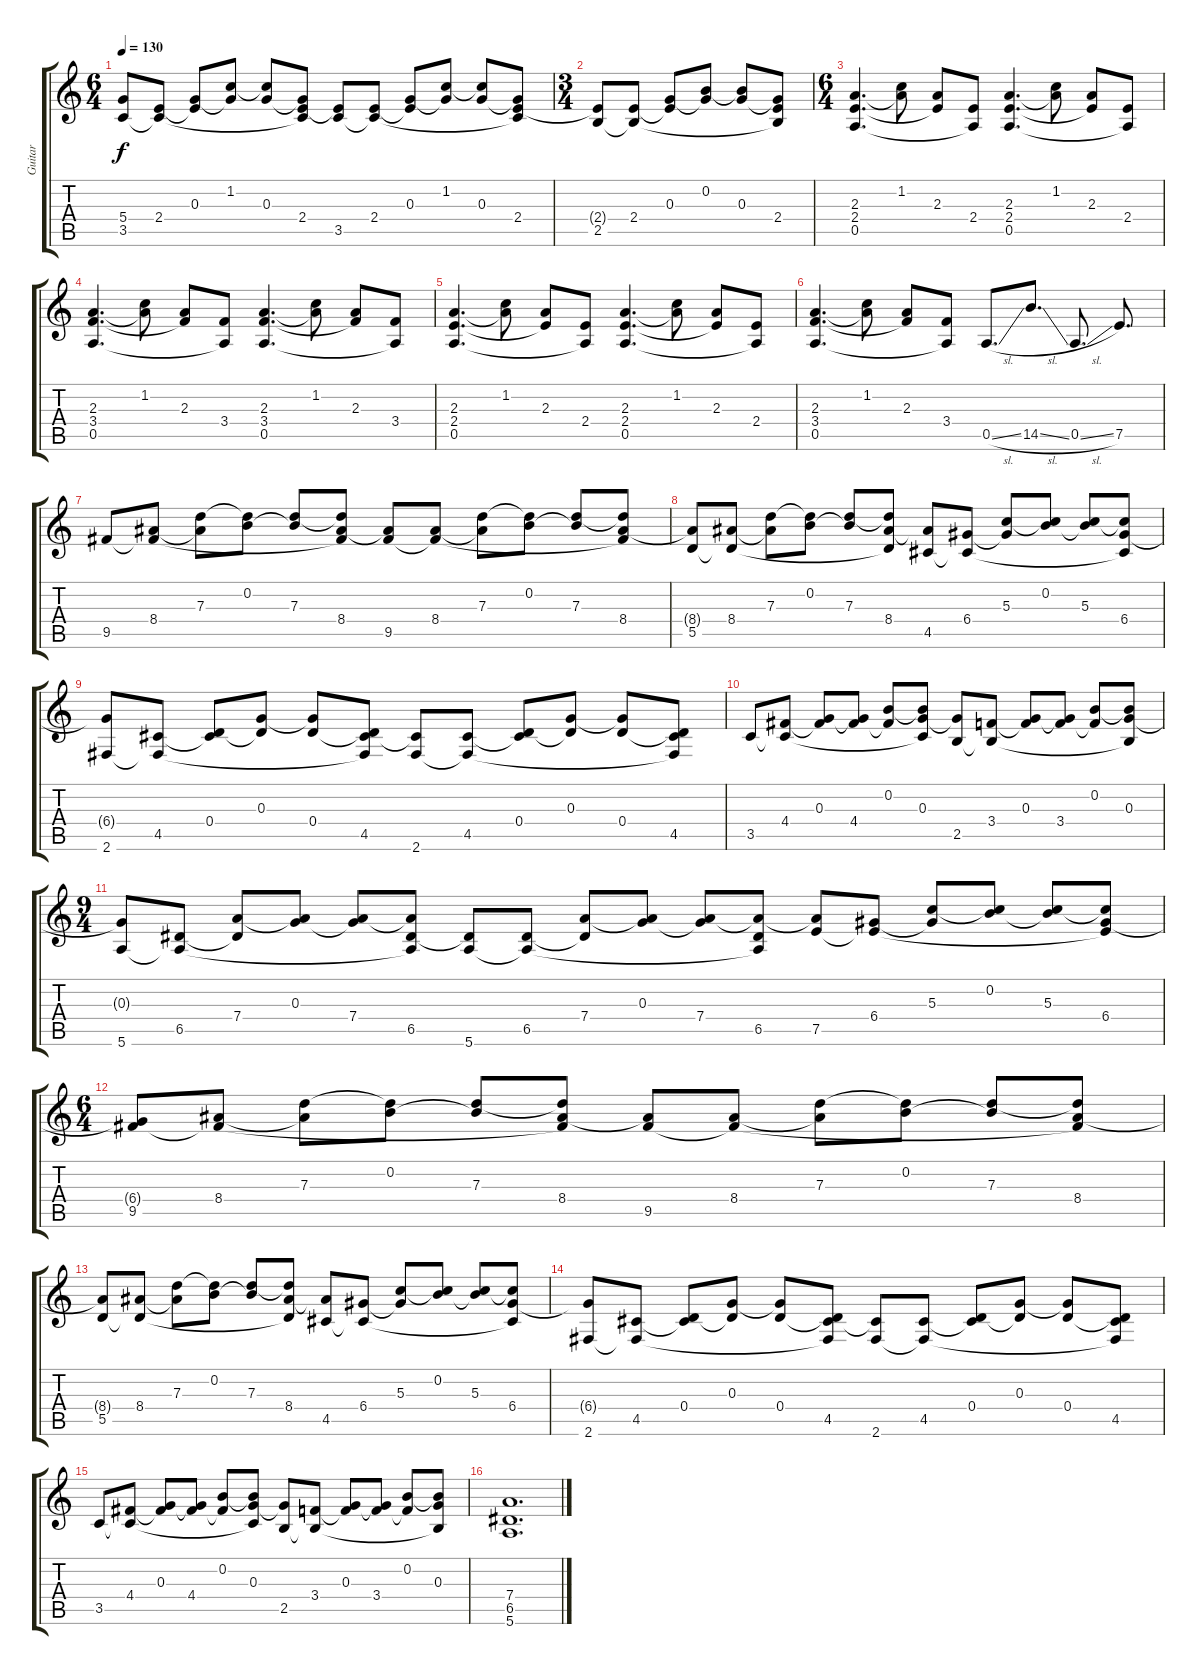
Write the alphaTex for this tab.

\track ("Guitar" "Guitar") {instrument distortionguitar}
\staff {score tabs}
\tuning (E4 B3 G3 D3 A2 E2) {hide}
\ts (6 4)
\tempo 130
\clef g2
\ks c
(5.4{t} 3.5).8{dy f} (2.4 3.5{t}).8 (0.3 2.4{t}).8 (1.2 0.3{t}).8 (1.2{t} 0.3).8 (0.3{t} 2.4 3.5{t}).8 (2.4{t} 3.5).8 (2.4 3.5{t}).8 (0.3 2.4{t}).8 (1.2 0.3{t}).8 (1.2{t} 0.3).8 (0.3{t} 2.4 3.5{t}).8 |
\ts (3 4)
(2.4{t} 2.5).8 (2.4 2.5{t}).8 (0.3 2.4{t}).8 (0.2 0.3{t}).8 (0.2{t} 0.3).8 (0.3{t} 2.4 2.5{t}).8 |
\ts (6 4)
(2.3 2.4 0.5).4{d} (1.2 2.3{t}).8 (2.3 2.4{t}).8 (2.4 0.5{t}).8 (2.3 2.4 0.5).4{d} (1.2 2.3{t}).8 (2.3 2.4{t}).8 (2.4 0.5{t}).8 |
(2.3 3.4 0.5).4{d} (1.2 2.3{t}).8 (2.3 3.4{t}).8 (3.4 0.5{t}).8 (2.3 3.4 0.5).4{d} (1.2 2.3{t}).8 (2.3 3.4{t}).8 (3.4 0.5{t}).8 |
(2.3 2.4 0.5).4{d} (1.2 2.3{t}).8 (2.3 2.4{t}).8 (2.4 0.5{t}).8 (2.3 2.4 0.5).4{d} (1.2 2.3{t}).8 (2.3 2.4{t}).8 (2.4 0.5{t}).8 |
(2.3 3.4 0.5).4{d} (1.2 2.3{t}).8 (2.3 3.4{t}).8 (3.4 0.5{t}).8 0.5{sl}.8{d} 14.5{sl}.8{d} 0.5{sl}.8{d} 7.5.8{d} |
9.5.8 (8.4 9.5{t}).8 (7.3 8.4{t}).8 (0.2 7.3{t}).8 (0.2{t} 7.3).8 (7.3{t} 8.4 9.5{t}).8 (8.4{t} 9.5).8 (8.4 9.5{t}).8 (7.3 8.4{t}).8 (0.2 7.3{t}).8 (0.2{t} 7.3).8 (7.3{t} 8.4 9.5{t}).8 |
(8.4{t} 5.5).8 (8.4 5.5{t}).8 (7.3 8.4{t}).8 (0.2 7.3{t}).8 (0.2{t} 7.3).8 (7.3{t} 8.4 5.5{t}).8 (8.4{t} 4.5).8 (6.4 4.5{t}).8 (5.3 6.4{t}).8 (0.2 5.3{t}).8 (0.2{t} 5.3).8 (5.3{t} 6.4 4.5{t}).8 |
(6.4{t} 2.6).8 (4.5 2.6{t}).8 (0.4 4.5{t}).8 (0.3 0.4{t}).8 (0.3{t} 0.4).8 (0.4{t} 4.5 2.6{t}).8 (4.5{t} 2.6).8 (4.5 2.6{t}).8 (0.4 4.5{t}).8 (0.3 0.4{t}).8 (0.3{t} 0.4).8 (0.4{t} 4.5 2.6{t}).8 |
3.5.8 (4.4 3.5{t}).8 (0.3 4.4{t}).8 (0.3{t} 4.4).8 (0.2 4.4{t}).8 (0.2{t} 0.3 3.5{t}).8 (0.3{t} 2.5).8 (3.4 2.5{t}).8 (0.3 3.4{t}).8 (0.3{t} 3.4).8 (0.2 3.4{t}).8 (0.2{t} 0.3 2.5{t}).8 |
\ts (9 4)
(0.3{t} 5.6).8 (6.5 5.6{t}).8 (7.4 6.5{t}).8 (0.3 7.4{t}).8 (0.3{t} 7.4).8 (7.4{t} 6.5 5.6{t}).8 (6.5{t} 5.6).8 (6.5 5.6{t}).8 (7.4 6.5{t}).8 (0.3 7.4{t}).8 (0.3{t} 7.4).8 (7.4{t} 6.5 5.6{t}).8 (7.4{t} 7.5).8 (6.4 7.5{t}).8 (5.3 6.4{t}).8 (0.2 5.3{t}).8 (0.2{t} 5.3).8 (5.3{t} 6.4 7.5{t}).8 |
\ts (6 4)
(6.4{t} 9.5).8 (8.4 9.5{t}).8 (7.3 8.4{t}).8 (0.2 7.3{t}).8 (0.2{t} 7.3).8 (7.3{t} 8.4 9.5{t}).8 (8.4{t} 9.5).8 (8.4 9.5{t}).8 (7.3 8.4{t}).8 (0.2 7.3{t}).8 (0.2{t} 7.3).8 (7.3{t} 8.4 9.5{t}).8 |
(8.4{t} 5.5).8 (8.4 5.5{t}).8 (7.3 8.4{t}).8 (0.2 7.3{t}).8 (0.2{t} 7.3).8 (7.3{t} 8.4 5.5{t}).8 (8.4{t} 4.5).8 (6.4 4.5{t}).8 (5.3 6.4{t}).8 (0.2 5.3{t}).8 (0.2{t} 5.3).8 (5.3{t} 6.4 4.5{t}).8 |
(6.4{t} 2.6).8 (4.5 2.6{t}).8 (0.4 4.5{t}).8 (0.3 0.4{t}).8 (0.3{t} 0.4).8 (0.4{t} 4.5 2.6{t}).8 (4.5{t} 2.6).8 (4.5 2.6{t}).8 (0.4 4.5{t}).8 (0.3 0.4{t}).8 (0.3{t} 0.4).8 (0.4{t} 4.5 2.6{t}).8 |
3.5.8 (4.4 3.5{t}).8 (0.3 4.4{t}).8 (0.3{t} 4.4).8 (0.2 4.4{t}).8 (0.2{t} 0.3 3.5{t}).8 (0.3{t} 2.5).8 (3.4 2.5{t}).8 (0.3 3.4{t}).8 (0.3{t} 3.4).8 (0.2 3.4{t}).8 (0.2{t} 0.3 2.5{t}).8 |
(7.4 6.5 5.6).1{d}
